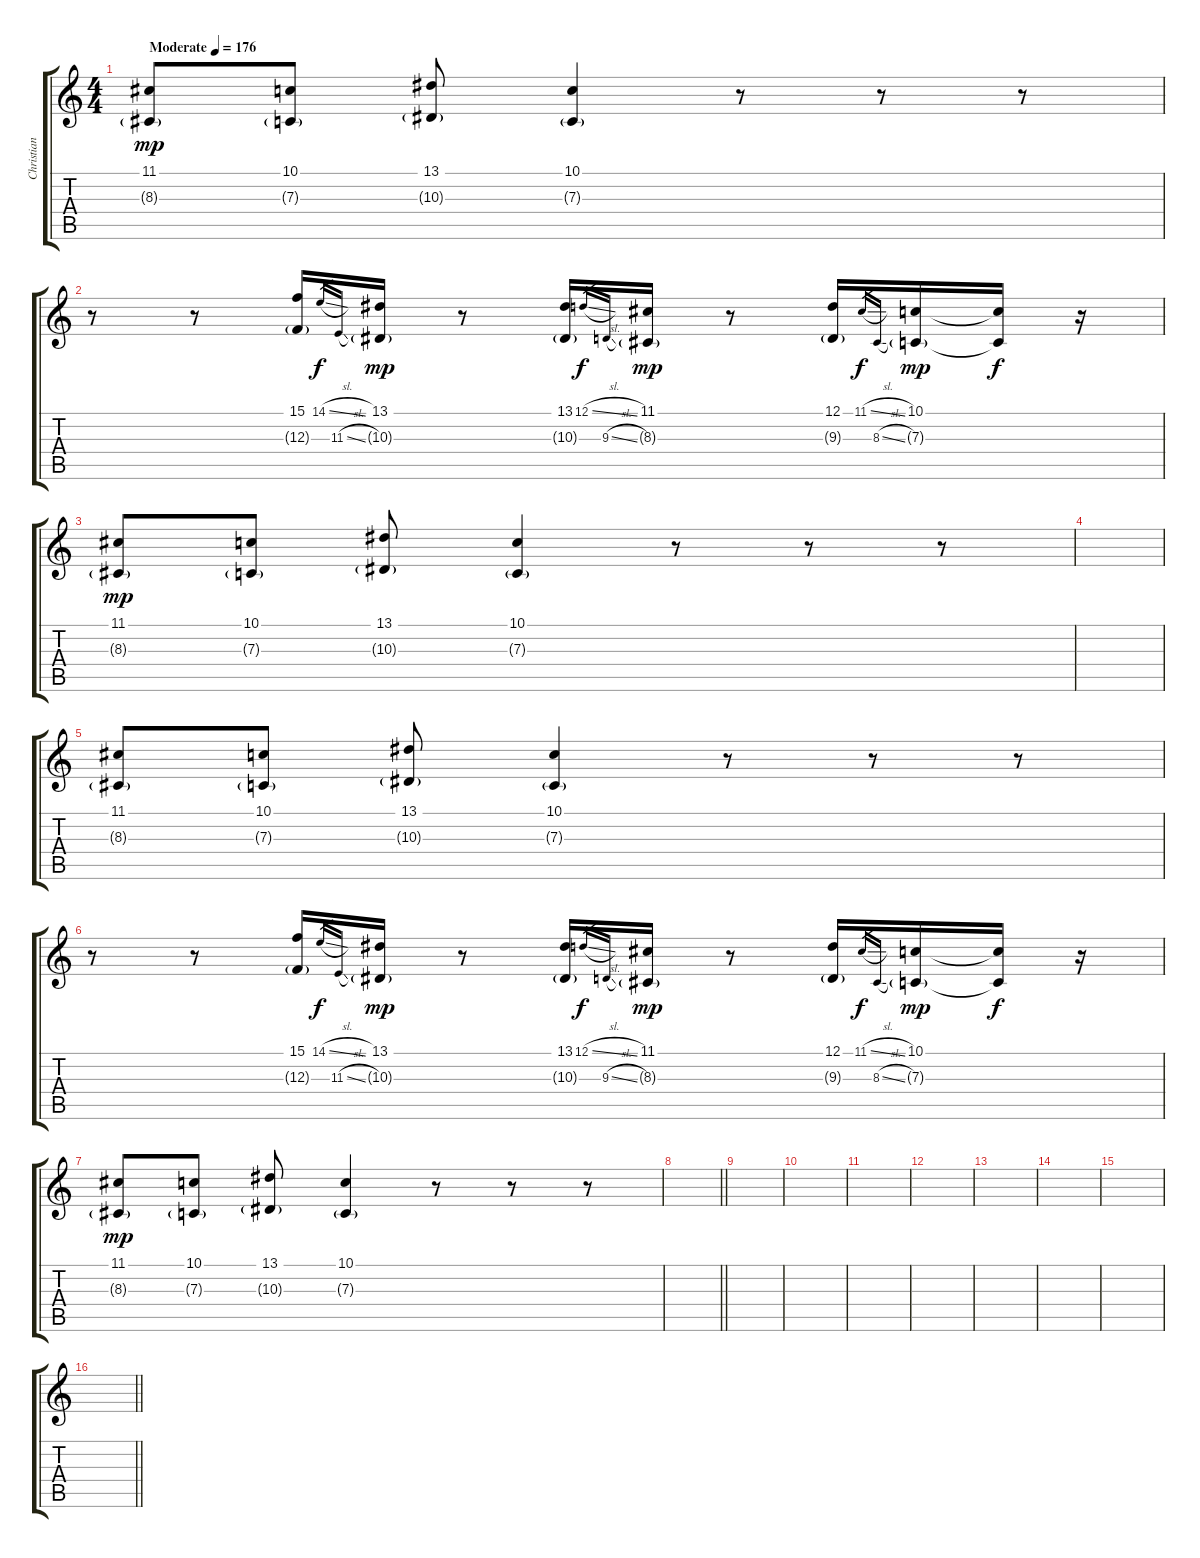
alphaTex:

\track ("Christian 2" "Christian ") {instrument brasssection}
\staff {score tabs}
\tuning (D4 A3 F3 C3 G2 C2) {hide}
\ts (4 4)
\tempo (176 "Moderate")
\clef g2
\ks c
(11.1 8.3{g}).8{dy mp instrument brasssection} (10.1 7.3{g}).8 (13.1 10.3{g}).8 (10.1 7.3{g}).4 r.8 r.8 r.8 |
r.8 r.8 (15.1 12.3{g}).16 14.1{sl}.16{gr dy f} 11.3{sl}.16{gr} (13.1 10.3{g}).16{dy mp} r.8 (13.1 10.3{g}).16 12.1{sl}.16{gr dy f} 9.3{sl}.16{gr} (11.1 8.3{g}).16{dy mp} r.8 (12.1 9.3{g}).16 11.1{sl}.16{gr dy f} 8.3{sl}.16{gr} (10.1 7.3{g}).16{dy mp} (10.1{t} 7.3{t}).16{dy f} r.16 |
(11.1 8.3{g}).8{dy mp} (10.1 7.3{g}).8 (13.1 10.3{g}).8 (10.1 7.3{g}).4 r.8 r.8 r.8 |
|
(11.1 8.3{g}).8 (10.1 7.3{g}).8 (13.1 10.3{g}).8 (10.1 7.3{g}).4 r.8 r.8 r.8 |
r.8 r.8 (15.1 12.3{g}).16 14.1{sl}.16{gr dy f} 11.3{sl}.16{gr} (13.1 10.3{g}).16{dy mp} r.8 (13.1 10.3{g}).16 12.1{sl}.16{gr dy f} 9.3{sl}.16{gr} (11.1 8.3{g}).16{dy mp} r.8 (12.1 9.3{g}).16 11.1{sl}.16{gr dy f} 8.3{sl}.16{gr} (10.1 7.3{g}).16{dy mp} (10.1{t} 7.3{t}).16{dy f} r.16 |
(11.1 8.3{g}).8{dy mp} (10.1 7.3{g}).8 (13.1 10.3{g}).8 (10.1 7.3{g}).4 r.8 r.8 r.8 |
\barLineRight lightlight
|
|
|
|
|
|
|
|
\barLineRight lightlight
